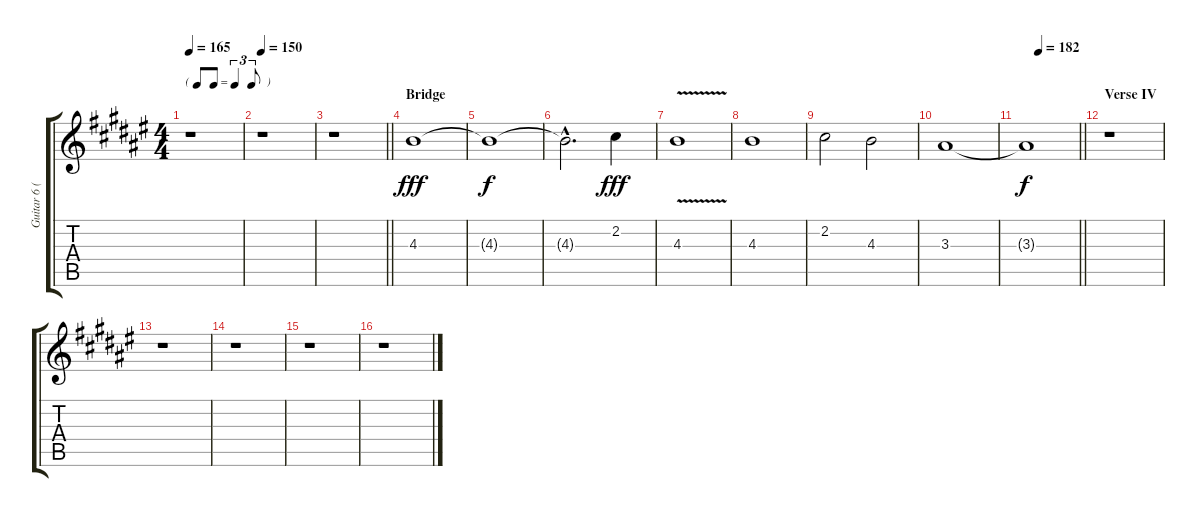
\track ("Guitar 6 (trombone)" "Guitar 6 (") {instrument overdrivenguitar}
\staff {score tabs}
\tuning (E4 B3 G3 D3 A2 E2) {hide}
\ts (4 4)
\tf triplet8th
\tempo 165
\clef g2
\ks f#
r.1{dy fff} |
\tempo 150
r.1 |
\barLineRight lightlight
r.1 |
\section ("" "Bridge")
4.3.1 |
4.3{t}.1{dy f} |
4.3{hac t}.2{d} 2.2.4{dy fff} |
4.3{v}.1 |
4.3.1 |
2.2.2 4.3.2 |
3.3.1 |
\tempo (182 0.25)
\barLineRight lightlight
3.3{t}.1{dy f} |
\section ("" "Verse IV")
r.1 |
r.1 |
r.1 |
r.1 |
r.1
